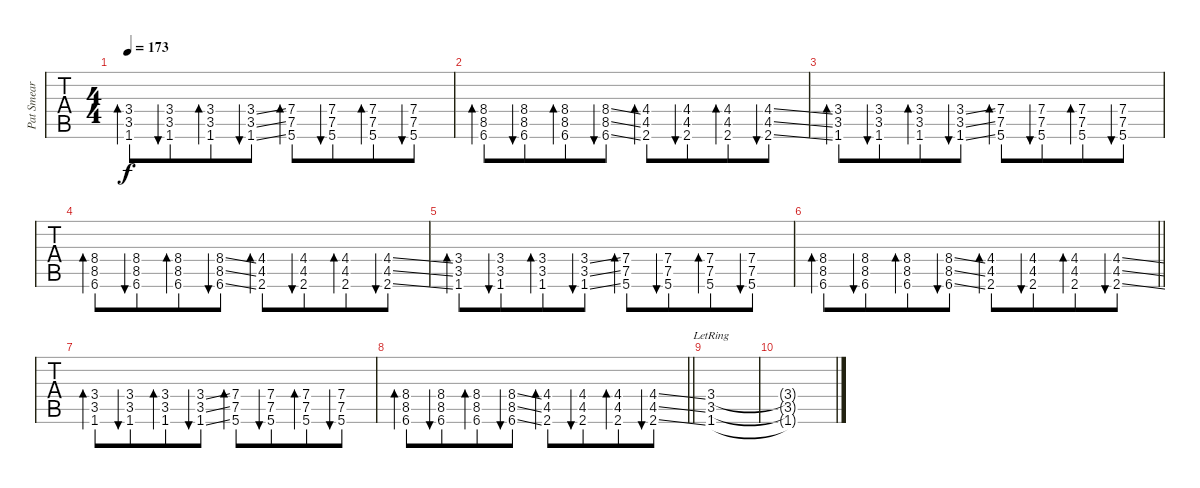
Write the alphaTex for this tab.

\track ("Pat Smear" "Pat Smear") {instrument distortionguitar}
\staff {tabs}
\tuning (E4 B3 G3 D3 A2 E2) {hide}
\ts (4 4)
\tempo 173
\clef g2
\ks c
(3.4 3.5 1.6).8{bd 60 dy f} (3.4 3.5 1.6).8{bu 60 beam merge} (3.4 3.5 1.6).8{bd 60} (3.4{ss} 3.5{ss} 1.6{ss}).8{bu 60} (7.4 7.5 5.6).8{bd 60} (7.4 7.5 5.6).8{bu 60 beam merge} (7.4 7.5 5.6).8{bd 60} (7.4 7.5 5.6).8{bu 60} |
(8.4 8.5 6.6).8{bd 60} (8.4 8.5 6.6).8{bu 60 beam merge} (8.4 8.5 6.6).8{bd 60} (8.4{ss} 8.5{ss} 6.6{ss}).8{bu 60} (4.4 4.5 2.6).8{bd 60} (4.4 4.5 2.6).8{bu 60 beam merge} (4.4 4.5 2.6).8{bd 60} (4.4{ss} 4.5{ss} 2.6{ss}).8{bu 60} |
(3.4 3.5 1.6).8{bd 60} (3.4 3.5 1.6).8{bu 60 beam merge} (3.4 3.5 1.6).8{bd 60} (3.4{ss} 3.5{ss} 1.6{ss}).8{bu 60} (7.4 7.5 5.6).8{bd 60} (7.4 7.5 5.6).8{bu 60 beam merge} (7.4 7.5 5.6).8{bd 60} (7.4 7.5 5.6).8{bu 60} |
(8.4 8.5 6.6).8{bd 60} (8.4 8.5 6.6).8{bu 60 beam merge} (8.4 8.5 6.6).8{bd 60} (8.4{ss} 8.5{ss} 6.6{ss}).8{bu 60} (4.4 4.5 2.6).8{bd 60} (4.4 4.5 2.6).8{bu 60 beam merge} (4.4 4.5 2.6).8{bd 60} (4.4{ss} 4.5{ss} 2.6{ss}).8{bu 60} |
(3.4 3.5 1.6).8{bd 60} (3.4 3.5 1.6).8{bu 60 beam merge} (3.4 3.5 1.6).8{bd 60} (3.4{ss} 3.5{ss} 1.6{ss}).8{bu 60} (7.4 7.5 5.6).8{bd 60} (7.4 7.5 5.6).8{bu 60 beam merge} (7.4 7.5 5.6).8{bd 60} (7.4 7.5 5.6).8{bu 60} |
\barLineRight lightlight
(8.4 8.5 6.6).8{bd 60} (8.4 8.5 6.6).8{bu 60 beam merge} (8.4 8.5 6.6).8{bd 60} (8.4{ss} 8.5{ss} 6.6{ss}).8{bu 60} (4.4 4.5 2.6).8{bd 60} (4.4 4.5 2.6).8{bu 60 beam merge} (4.4 4.5 2.6).8{bd 60} (4.4{ss} 4.5{ss} 2.6{ss}).8{bu 60} |
(3.4 3.5 1.6).8{bd 60} (3.4 3.5 1.6).8{bu 60 beam merge} (3.4 3.5 1.6).8{bd 60} (3.4{ss} 3.5{ss} 1.6{ss}).8{bu 60} (7.4 7.5 5.6).8{bd 60} (7.4 7.5 5.6).8{bu 60 beam merge} (7.4 7.5 5.6).8{bd 60} (7.4 7.5 5.6).8{bu 60} |
\barLineRight lightlight
(8.4 8.5 6.6).8{bd 60} (8.4 8.5 6.6).8{bu 60 beam merge} (8.4 8.5 6.6).8{bd 60} (8.4{ss} 8.5{ss} 6.6{ss}).8{bu 60} (4.4 4.5 2.6).8{bd 60} (4.4 4.5 2.6).8{bu 60 beam merge} (4.4 4.5 2.6).8{bd 60} (4.4{ss} 4.5{ss} 2.6{ss}).8{bu 60} |
(3.4{lr} 3.5{lr} 1.6{lr}).1 |
(3.4{t} 3.5{t} 1.6{t}).1
